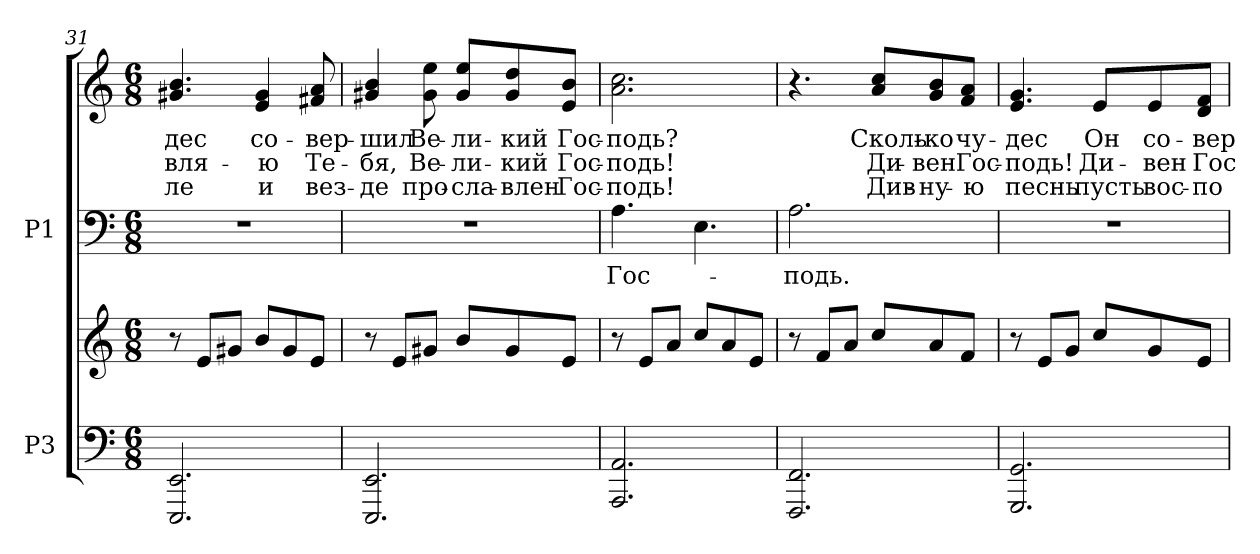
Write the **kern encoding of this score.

**kern	**kern	**kern	**text	**kern	**text	**text	**text
*part2	*part2	*part1	*part1	*part1	*part1	*part1	*part1
*staff4	*staff3	*staff2	*staff2	*staff1	*staff1	*staff1	*staff1
*I"P3	*	*I"P1	*	*	*	*	*
*clefF4	*clefG2	*clefF4	*	*clefG2	*	*	*
*k[]	*k[]	*k[]	*	*k[]	*	*	*
*C:	*C:	*C:	*	*C:	*	*	*
*M6/8	*M6/8	*M6/8	*	*M6/8	*	*	*
=31	=31	=31	=31	=31	=31	=31	=31
!	!	!LO:N:vis=1	!	!	!	!	!
!	!	!	!	!	!LO:LY:b:color=#000000	!LO:LY:b:color=#000000	!LO:LY:b:color=#000000
2.EEEi/ 2.EEi	8r	2.r	.	4.g#Xi/ 4.bi	-дес	-вля-	-ле
.	8ei/L	.	.	.	.	.	.
.	8g#Xi/J	.	.	.	.	.	.
!	!	!	!	!	!LO:LY:b:color=#000000	!LO:LY:b:color=#000000	!LO:LY:b:color=#000000
.	8bi/L	.	.	4ei/ 4g#i	со-	-ю	и
.	8g#i/	.	.	.	.	.	.
!	!	!	!	!	!LO:LY:b:color=#000000	!LO:LY:b:color=#000000	!LO:LY:b:color=#000000
.	8ei/J	.	.	8f#Xi/ 8ai	-вер-	Те-	вез-
!!LO:LB:g=z
=32	=32	=32	=32	=32	=32	=32	=32
!	!	!LO:N:vis=1	!	!	!	!	!
!	!	!	!	!	!LO:LY:b:color=#000000	!LO:LY:b:color=#000000	!LO:LY:b:color=#000000
2.EEEi/ 2.EEi	8r	2.r	.	4g#Xi/ 4bi	-шил	-бя,	-де
.	8ei/L	.	.	.	.	.	.
!	!	!	!	!	!LO:LY:b:color=#000000	!LO:LY:b:color=#000000	!LO:LY:b:color=#000000
.	8g#Xi/J	.	.	8g#i\ 8eei	Ве-	Ве-	про-
!	!	!	!	!	!LO:LY:b:color=#000000	!LO:LY:b:color=#000000	!LO:LY:b:color=#000000
.	8bi/L	.	.	8g#i/ 8eeiL	-ли-	-ли-	-сла-
!	!	!	!	!	!LO:LY:b:color=#000000	!LO:LY:b:color=#000000	!LO:LY:b:color=#000000
.	8g#i/	.	.	8g#i/ 8ddi	-кий	-кий	-влен
!	!	!	!	!	!LO:LY:b:color=#000000	!LO:LY:b:color=#000000	!LO:LY:b:color=#000000
.	8ei/J	.	.	8ei/ 8biJ	Гос-	Гос-	Гос-
=33	=33	=33	=33	=33	=33	=33	=33
!	!	!	!LO:LY:a:color=#000000	!	!	!	!
!	!	!	!	!	!LO:LY:b:color=#000000	!LO:LY:b:color=#000000	!LO:LY:b:color=#000000
2.AAAi/ 2.AAi	8r	4.Ai\	Гос-	2.ai\ 2.cci	-подь?	-подь!	-подь!
.	8ei/L	.	.	.	.	.	.
.	8ai/J	.	.	.	.	.	.
.	8cci/L	4.Ei\	.	.	.	.	.
.	8ai/	.	.	.	.	.	.
.	8ei/J	.	.	.	.	.	.
=34	=34	=34	=34	=34	=34	=34	=34
!	!	!	!LO:LY:a:color=#000000	!	!	!	!
2.FFFi/ 2.FFi	8r	2.Ai\	-подь.	4.r	.	.	.
.	8fi/L	.	.	.	.	.	.
.	8ai/J	.	.	.	.	.	.
!	!	!	!	!	!LO:LY:b:color=#000000	!LO:LY:b:color=#000000	!LO:LY:b:color=#000000
.	8cci/L	.	.	8ai/ 8cciL	Сколь-	Ди-	Див-
!	!	!	!	!	!LO:LY:b:color=#000000	!LO:LY:b:color=#000000	!LO:LY:b:color=#000000
.	8ai/	.	.	8gi/ 8bi	-ко	-вен	-ну-
!	!	!	!	!	!LO:LY:b:color=#000000	!LO:LY:b:color=#000000	!LO:LY:b:color=#000000
.	8fi/J	.	.	8fi/ 8aiJ	чу-	Гос-	-ю
=35	=35	=35	=35	=35	=35	=35	=35
!	!	!LO:N:vis=1	!	!	!	!	!
!	!	!	!	!	!LO:LY:b:color=#000000	!LO:LY:b:color=#000000	!LO:LY:b:color=#000000
2.GGGi/ 2.GGi	8r	2.r	.	4.ei/ 4.gi	-дес	-подь!	песнь
.	8ei/L	.	.	.	.	.	.
.	8gi/J	.	.	.	.	.	.
!	!	!	!	!	!LO:LY:b:color=#000000	!LO:LY:b:color=#000000	!LO:LY:b:color=#000000
.	8cci/L	.	.	8ei/L	Он	Ди-	пусть
!	!	!	!	!	!LO:LY:b:color=#000000	!LO:LY:b:color=#000000	!LO:LY:b:color=#000000
.	8gi/	.	.	8ei/	со-	-вен	вос-
!	!	!	!	!	!LO:LY:b:color=#000000	!LO:LY:b:color=#000000	!LO:LY:b:color=#000000
.	8ei/J	.	.	8di/ 8fiJ	-вер-	Гос-	-по-
=	=	=	=	=	=	=	=
*-	*-	*-	*-	*-	*-	*-	*-
